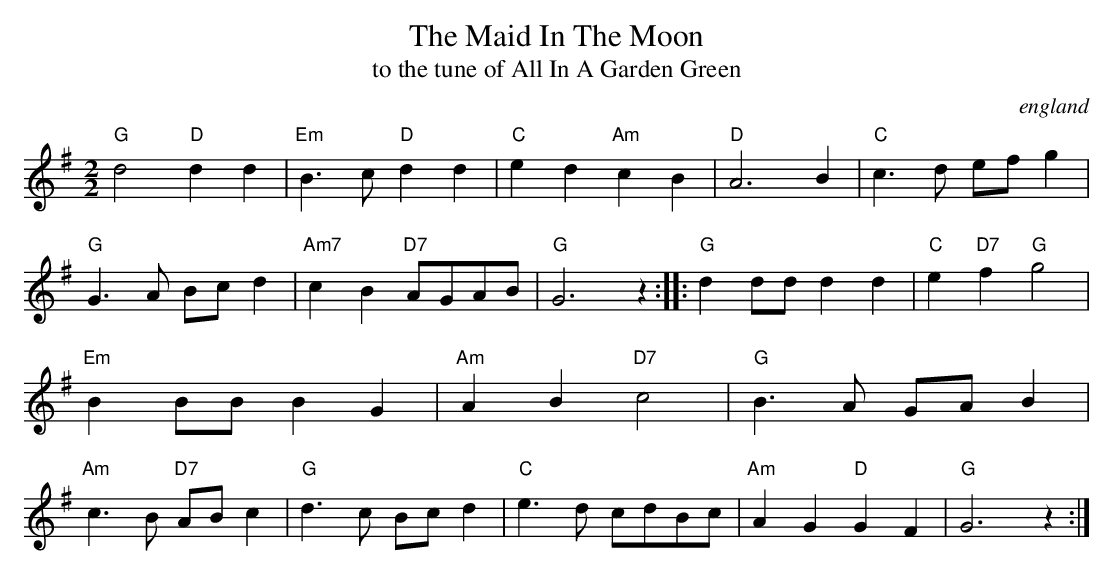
X:1
T:The Maid In The Moon
T:to the tune of All In A Garden Green
O:england
M:2/2
L:1/8
K:G
"G"d4 "D"d2d2 | "Em"B3c "D"d2d2 | "C"e2d2 "Am"c2B2 | "D"A6B2 | \
"C"c3d efg2 | "G"G3A Bcd2 | "Am7"c2B2 "D7"AGAB | "G"G6z2 :: \
"G"d2dd d2d2 | "C"e2"D7"f2 "G"g4 | "Em"B2BB B2G2 | "Am"A2B2 "D7"c4 | \
"G"B3A GAB2 | "Am"c3B "D7"ABc2 | "G"d3c Bcd2 | "C"e3d cdBc | \
"Am"A2G2 "D"G2F2 | "G"G6z2 :|
